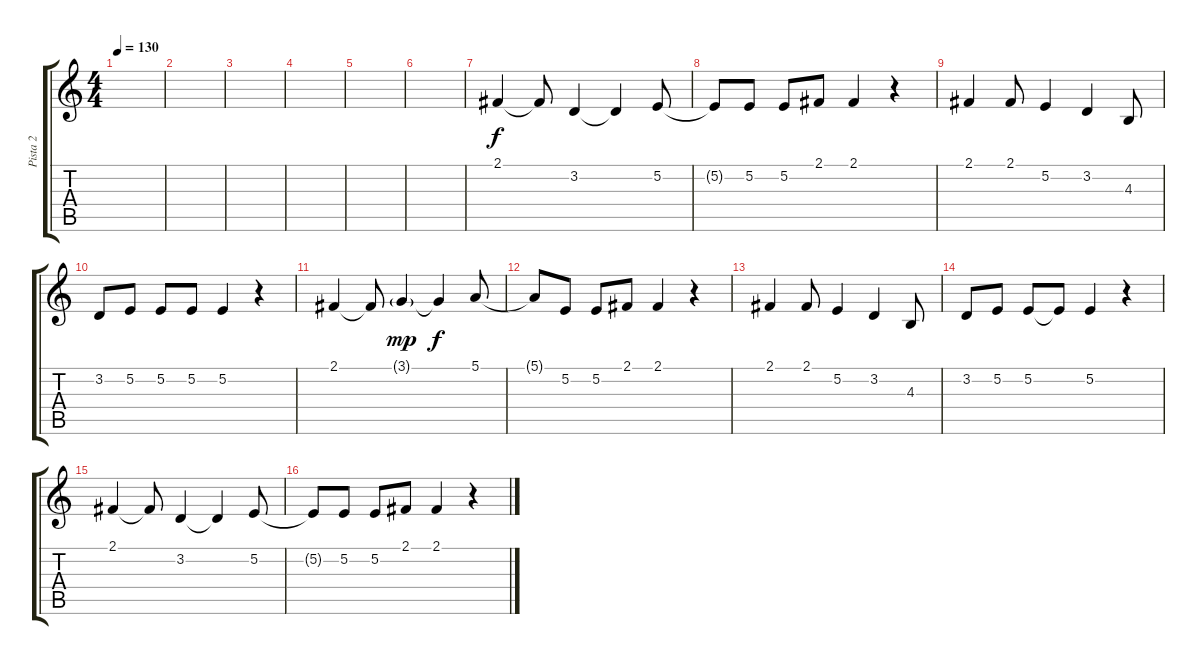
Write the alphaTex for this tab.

\track ("Pista 2" "Pista 2") {instrument viola}
\staff {score tabs}
\tuning (E4 B3 G3 D3 A2 E2) {hide}
\ts (4 4)
\tempo 130
\clef g2
\ks c
|
|
|
|
|
|
2.1.4 2.1{t}.8 3.2.4 3.2{t}.4 5.2.8 |
5.2{t}.8 5.2.8 5.2.8 2.1.8 2.1.4 r.4 |
2.1.4 2.1.8 5.2.4 3.2.4 4.3.8 |
3.2.8 5.2.8 5.2.8 5.2.8 5.2.4 r.4 |
2.1.4 2.1{t}.8 3.1{g}.4{dy mp} 3.1{t}.4{dy f} 5.1.8 |
5.1{t}.8 5.2.8 5.2.8 2.1.8 2.1.4 r.4 |
2.1.4 2.1.8 5.2.4 3.2.4 4.3.8 |
3.2.8 5.2.8 5.2.8 5.2{t}.8 5.2.4 r.4 |
2.1.4 2.1{t}.8 3.2.4 3.2{t}.4 5.2.8 |
5.2{t}.8 5.2.8 5.2.8 2.1.8 2.1.4 r.4
